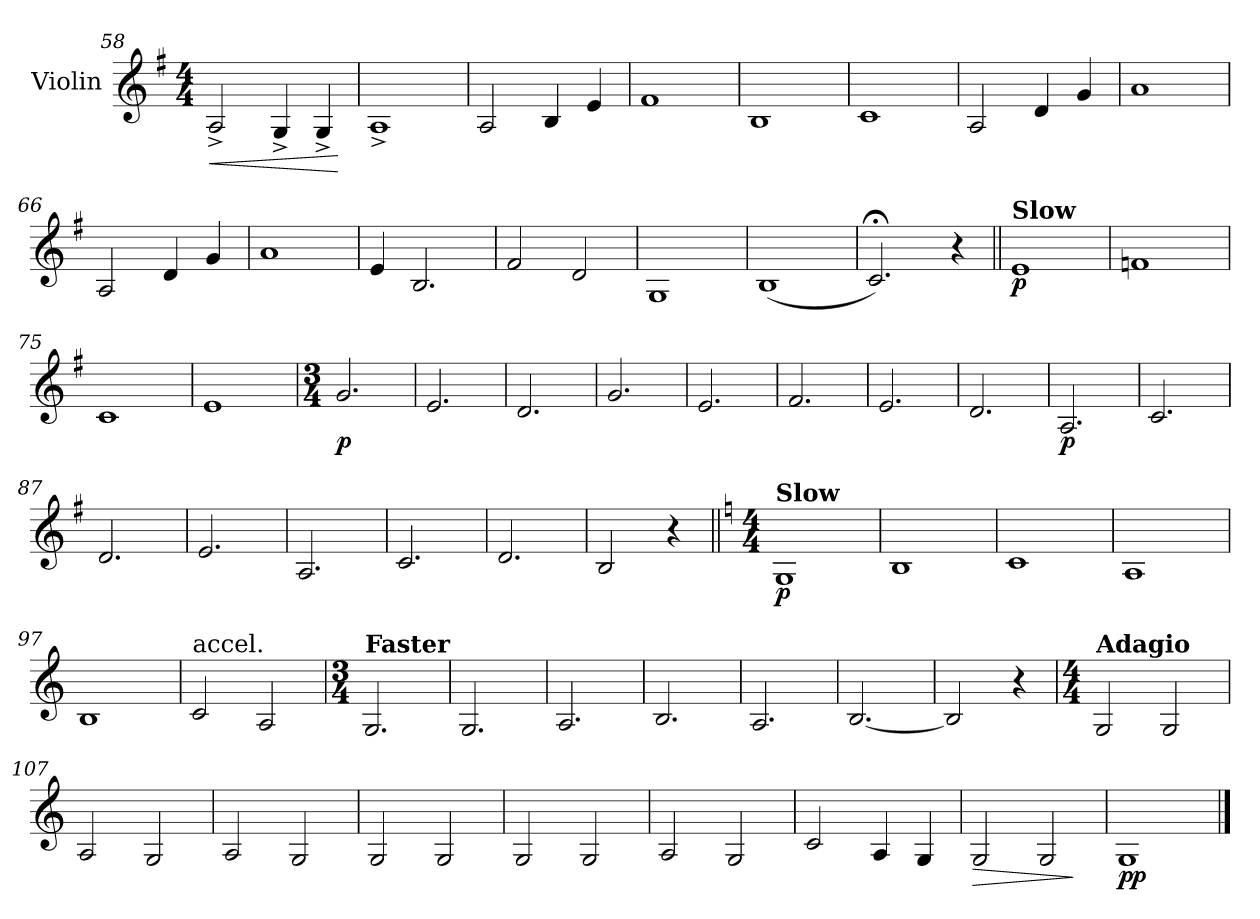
**kern	**dynam
*part1	*part1
*staff1	*staff1
*I"Violin	*
*I'Vln.	*
*clefG2	*
*k[f#]	*
*M4/4	*
=58	=58
!	!LO:HP:b
2A^/	<
4G^/	.
4G^/	.
.	[
=59	=59
1A^	.
=60	=60
2A/	.
4B/	.
4e/	.
=61	=61
1f#	.
=62	=62
1B	.
=63	=63
1c	.
!!LO:LB:g=z
=64	=64
2A/	.
4d/	.
4g/	.
=65	=65
1a	.
=66	=66
2A/	.
4d/	.
4g/	.
=67	=67
1a	.
=68	=68
4e/	.
2.B/	.
=69	=69
2f#/	.
2d/	.
=70	=70
1G	.
=71	=71
(1B	.
=72	=72
2.c;</)	.
4r	.
=73||	=73||
*MM54	*
!LO:TX:a:B:t=Slow	!
!	!LO:DY:b
1e	p
=74	=74
1fn	.
=75	=75
1c	.
=76	=76
1e	.
=77	=77
*M3/4	*
!	!LO:DY:b
2.g/	p
=78	=78
2.e/	.
!!LO:LB:g=z
=79	=79
2.d/	.
=80	=80
2.g/	.
=81	=81
2.e/	.
=82	=82
2.f#/	.
=83	=83
2.e/	.
=84	=84
2.d/	.
=85	=85
!	!LO:DY:b
2.A/	p
=86	=86
2.c/	.
=87	=87
2.d/	.
=88	=88
2.e/	.
=89	=89
2.A/	.
=90	=90
2.c/	.
=91	=91
2.d/	.
=92	=92
2B/	.
4r	.
=93||	=93||
*k[]	*
*M4/4	*
*MM60	*
!LO:TX:a:B:t=Slow	!
!	!LO:DY:b
1G	p
!!LO:PB:g=z
=94	=94
1B	.
=95	=95
1c	.
=96	=96
1A	.
=97	=97
1B	.
=98	=98
!LO:TX:a:t=accel.	!
2c/	.
2A/	.
=99	=99
*M3/4	*
*MM88	*
!LO:TX:a:B:t=Faster	!
2.G/	.
=100	=100
2.G/	.
=101	=101
2.A/	.
=102	=102
2.B/	.
=103	=103
2.A/	.
=104	=104
[2.B/	.
=105	=105
2B/]	.
4r	.
=106	=106
*M4/4	*
*MM76	*
!LO:TX:a:B:t=Adagio	!
2G/	.
2G/	.
=107	=107
2A/	.
2G/	.
!!LO:LB:g=z
=108	=108
2A/	.
2G/	.
=109	=109
2G/	.
2G/	.
=110	=110
2G/	.
2G/	.
=111	=111
2A/	.
2G/	.
=112	=112
2c/	.
4A/	.
4G/	.
=113	=113
!	!LO:HP:b
2G/	>
2G/	.
.	]
=114	=114
!	!LO:DY:b
1G	pp
==	==
*-	*-
